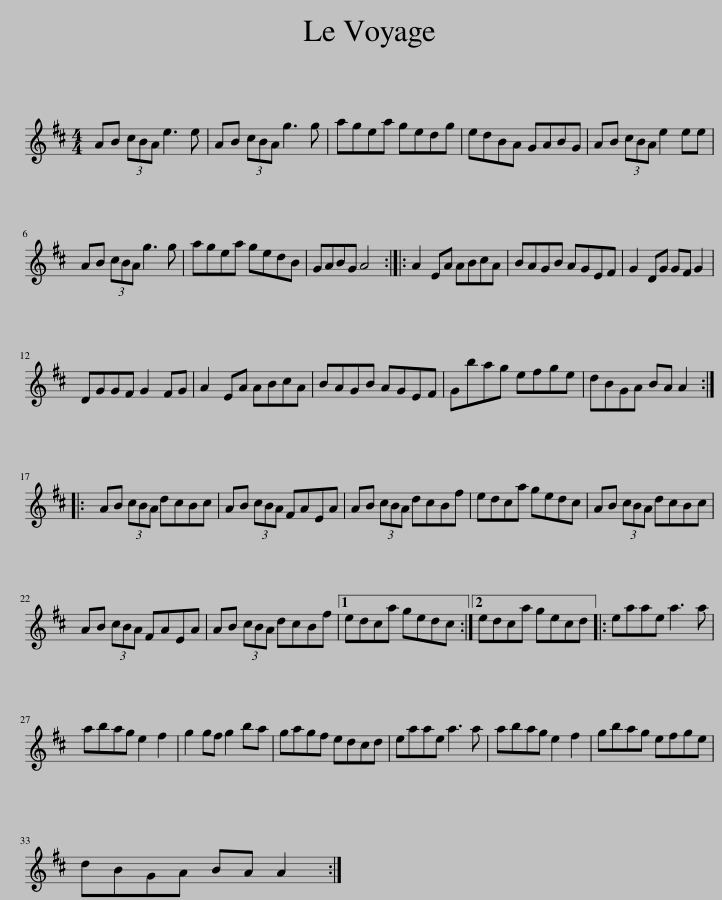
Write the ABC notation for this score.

X:1
L:1/8
M:4/4
I:linebreak $
K:D
V:1 treble
V:1
 AB (3cBA e3 e | AB (3cBA g3 g | agea gedg | edBA GABG | AB (3cBA e2 ee |$ %5
 AB (3cBA g3 g | agea gedB | GABG A4 :: A2 EA ABcA | BAGB AGEF | %10
 G2 DG GF G2 |$ DGGF G2 FG | A2 EA ABcA | BAGB AGEF | Gbag efge | %15
 dBGA BA A2 ::$ AB (3cBA dcBc | AB (3cBA FAEA | AB (3cBA dcBf | edca gedc | %20
 AB (3cBA dcBc |$ AB (3cBA FAEA | AB (3cBA dcBf |1 edca gedc :|2 edca gecd |: %25
 eaae a3 a |$ abag e2 f2 | g2 gf g2 ba | gagf edcd | eaae a3 a | %30
 abag e2 f2 | gbag efge |$ dBGA BA A2 :| %33
